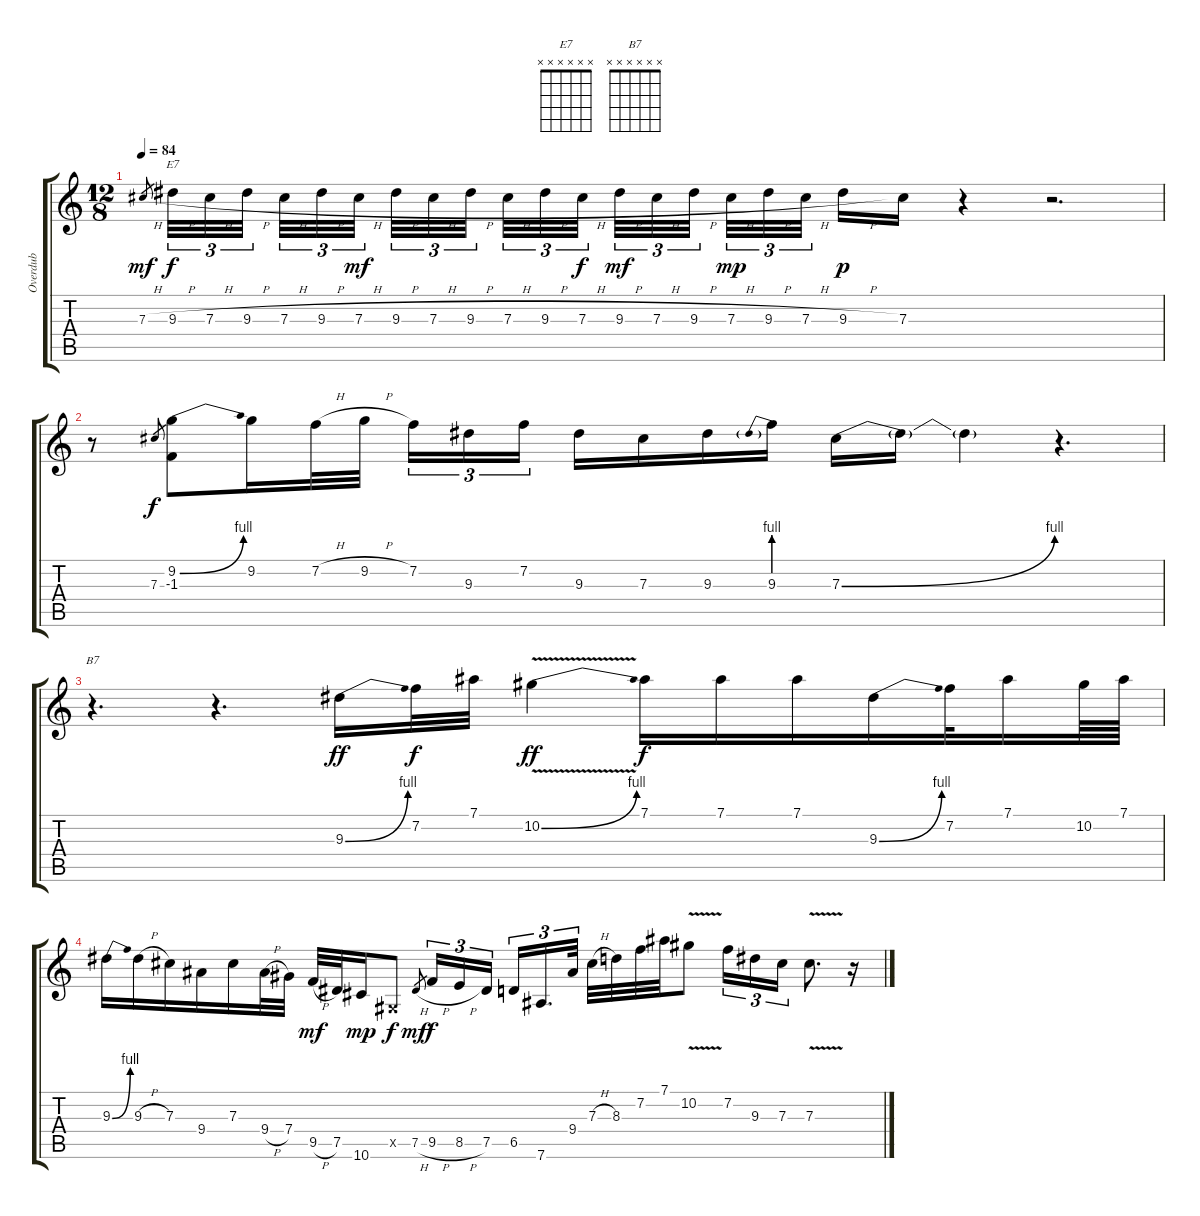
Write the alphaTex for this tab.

\track ("Overdub" "Overdub") {instrument fretlessbass}
\staff {score tabs}
\tuning (Eb4 Bb3 Gb3 Db3 Ab2 Eb2) {hide}
\chord ("E7" x x x x x x)
\chord ("B7" x x x x x x)
\ts (12 8)
\tempo 84
\clef g2
\ks c
7.3{h}.8{gr dy mf} 9.3{h}.32{tu (3 2) ch "E7" dy f} 7.3{h}.32{tu (3 2)} 9.3{h}.32{tu (3 2)} 7.3{h}.32{tu (3 2)} 9.3{h}.32{tu (3 2)} 7.3{h}.32{tu (3 2) dy mf} 9.3{h}.32{tu (3 2)} 7.3{h}.32{tu (3 2)} 9.3{h}.32{tu (3 2)} 7.3{h}.32{tu (3 2)} 9.3{h}.32{tu (3 2)} 7.3{h}.32{tu (3 2) dy f} 9.3{h}.32{tu (3 2) dy mf} 7.3{h}.32{tu (3 2)} 9.3{h}.32{tu (3 2)} 7.3{h}.32{tu (3 2) dy mp} 9.3{h}.32{tu (3 2)} 7.3{h}.32{tu (3 2)} 9.3{h}.16{dy p} 7.3.16 r.4 r.2{d} |
r.8 7.3.8{gr dy f} (9.2{be (bend 0 0 60 4)} -1.3).8 9.2.16 7.2{h}.32 9.2{h}.32 7.2.16{tu (3 2)} 9.3.16{tu (3 2)} 7.2.16{tu (3 2)} 9.3.16 7.3.16 9.3.16 9.3{be (prebend 0 4 60 4)}.16 7.3{be (bend 0 0 60 4)}.16 7.3{t}.16 7.3{t}.4 r.4{d} |
r.4{d ch "B7"} r.4{d} 9.3{be (bend 0 0 60 4)}.16{dy ff} 7.2.32{dy f} 7.1.32 10.2{be (bend 0 0 60 4) v}.4{dy ff} 7.1.16{dy f} 7.1.16 7.1.16 9.3{be (bend 0 0 60 4)}.16 7.2.32 7.1.16 10.2.64 7.1.64 |
9.3{be (bend 0 0 60 4)}.16 9.3{h}.16 7.3.16 9.4.16 7.3.16 9.4{h}.32 7.4.32 9.5{h}.32{dy mf} 7.5.32 10.6.16{dy mp} 0.5{x}.8{dy f} 7.5{h}.8{gr dy mf} 9.5{h}.16{tu (3 2) dy f} 8.5{h}.16{tu (3 2)} 7.5.16{tu (3 2)} 6.5.16{tu (3 2)} 7.6.16{d tu (3 2)} 9.4.32{tu (3 2)} 7.3{h}.32 8.3.32 7.2.32 7.1.32 10.2{v}.8 7.2.16{tu (3 2)} 9.3.16{tu (3 2)} 7.3.16{tu (3 2)} 7.3{v}.8{d} r.16
